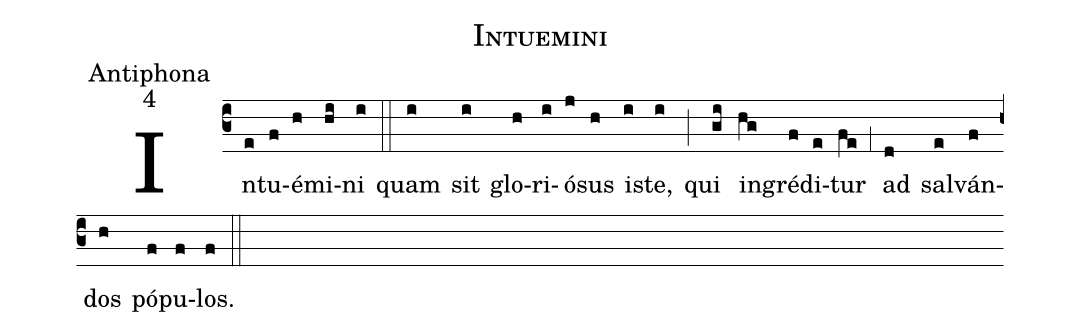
name:Intuemini;
office-part:Antiphona;
mode:4;
%%
(c3) In(e)tu(f)é(h)mi(hi)ni(i) (::) quam(i) sit(i) glo(h)ri(i)ó(j)sus(h) i(i)ste,(i) (;) qui(gi) in(hg)gré(f)di(e)tur(fe) (;1) ad(d) sal(e)ván(f)dos(h) pó(f)pu(f)los.(f) (::)
